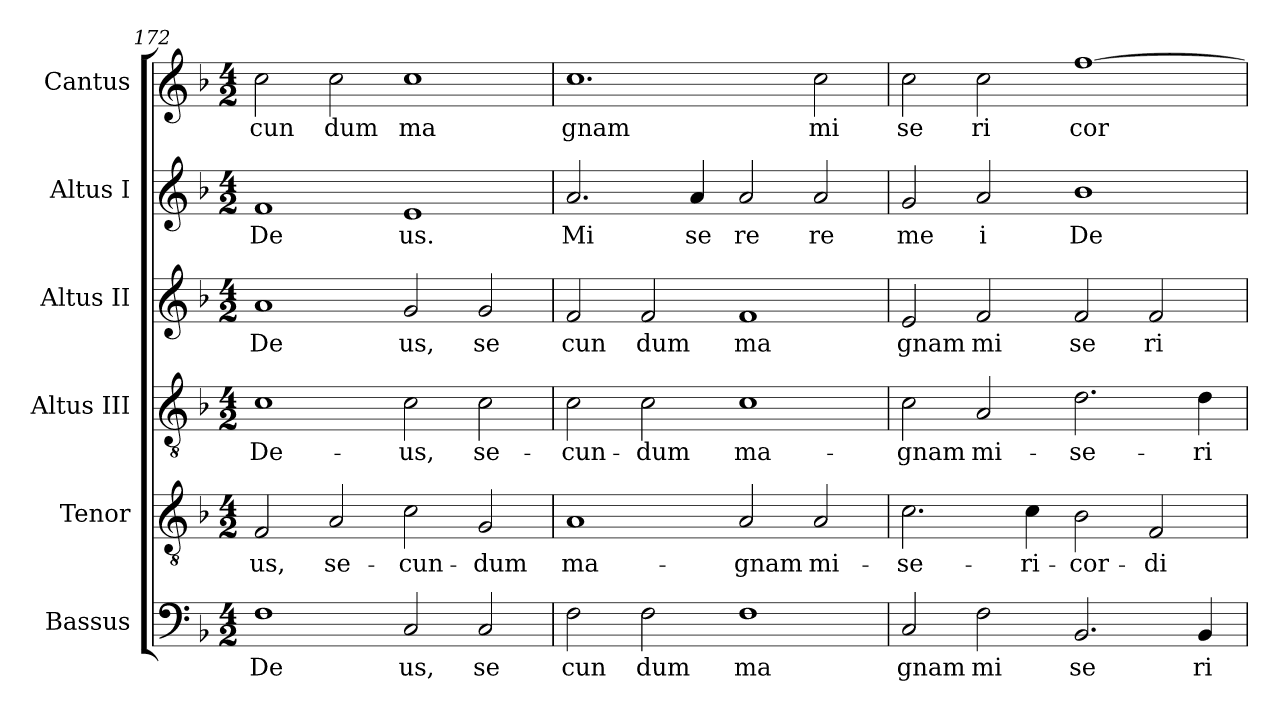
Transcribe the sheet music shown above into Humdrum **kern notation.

**kern	**text	**kern	**text	**kern	**text	**kern	**text	**kern	**text	**kern	**text
*part6	*part6	*part5	*part5	*part4	*part4	*part3	*part3	*part2	*part2	*part1	*part1
*staff6	*staff6	*staff5	*staff5	*staff4	*staff4	*staff3	*staff3	*staff2	*staff2	*staff1	*staff1
*I"Bassus	*	*I"Tenor	*	*I"Altus III	*	*I"Altus II	*	*I"Altus I	*	*I"Cantus	*
*I'Bassus	*	*I'Tenor	*	*I'Altus III	*	*I'Altus II	*	*I'Altus I	*	*I'Cantus	*
*clefF4	*	*clefGv2	*	*clefGv2	*	*clefG2	*	*clefG2	*	*clefG2	*
*ITrd-3c-5	*	*ITrd-3c-5	*	*ITrd-3c-5	*	*ITrd-3c-5	*	*	*	*ITrd-3c-5	*
*k[b-e-]	*	*k[b-e-]	*	*k[b-e-]	*	*k[b-e-]	*	*k[b-]	*	*k[b-e-]	*
*B-:	*	*B-:	*	*B-:	*	*B-:	*	*F:	*	*B-:	*
*M4/2	*	*M4/2	*	*M4/2	*	*M4/2	*	*M4/2	*	*M4/2	*
=172	=172	=172	=172	=172	=172	=172	=172	=172	=172	=172	=172
!	!LO:LY:b:cj	!	!LO:LY:b:cj	!	!LO:LY:b:cj	!	!LO:LY:b:cj	!	!LO:LY:b:cj	!	!LO:LY:b:cj
1B-	De	2B-/	-us,	1f	De-	1dd	De	1f	De	2ff\	cun
!	!	!	!LO:LY:b:cj	!	!	!	!	!	!	!	!LO:LY:b:cj
.	.	2d/	se-	.	.	.	.	.	.	2ff\	dum
!	!LO:LY:b:cj	!	!LO:LY:b:cj	!	!LO:LY:b:cj	!	!LO:LY:b:cj	!	!LO:LY:b:cj	!	!LO:LY:b:cj
2F/	us,	2f\	-cun-	2f\	-us,	2cc/	us,	1e	us.	1ff	ma
!	!LO:LY:b:cj	!	!LO:LY:b:cj	!	!LO:LY:b:cj	!	!LO:LY:b:cj	!	!	!	!
2F/	se	2c/	-dum	2f\	se-	2cc/	se	.	.	.	.
=173	=173	=173	=173	=173	=173	=173	=173	=173	=173	=173	=173
!	!LO:LY:b:cj	!	!LO:LY:b:cj	!	!LO:LY:b:cj	!	!LO:LY:b:cj	!	!LO:LY:b:cj	!	!LO:LY:b:cj
2B-\	cun	1d	ma-	2f\	-cun-	2b-/	cun	2.a/	Mi	1.ff	gnam
!	!LO:LY:b:cj	!	!	!	!LO:LY:b:cj	!	!LO:LY:b:cj	!	!	!	!
2B-\	dum	.	.	2f\	-dum	2b-/	dum	.	.	.	.
!	!	!	!	!	!	!	!	!	!LO:LY:b:cj	!	!
.	.	.	.	.	.	.	.	4a/	se	.	.
!	!LO:LY:b:cj	!	!LO:LY:b:cj	!	!LO:LY:b:cj	!	!LO:LY:b:cj	!	!LO:LY:b:cj	!	!
1B-	ma	2d/	-gnam	1f	ma-	1b-	ma	2a/	re	.	.
!	!	!	!LO:LY:b:cj	!	!	!	!	!	!LO:LY:b:cj	!	!LO:LY:b:cj
.	.	2d/	mi-	.	.	.	.	2a/	re	2ff\	mi
=174	=174	=174	=174	=174	=174	=174	=174	=174	=174	=174	=174
!	!LO:LY:b:cj	!	!LO:LY:b:cj	!	!LO:LY:b:cj	!	!LO:LY:b:cj	!	!LO:LY:b:cj	!	!LO:LY:b:cj
2F/	gnam	2.f\	-se-	2f\	-gnam	2a/	gnam	2g/	me	2ff\	se
!	!LO:LY:b:cj	!	!	!	!LO:LY:b:cj	!	!LO:LY:b:cj	!	!LO:LY:b:cj	!	!LO:LY:b:cj
2B-\	mi	.	.	2d/	mi-	2b-/	mi	2a/	i	2ff\	ri
!	!	!	!LO:LY:b:cj	!	!	!	!	!	!	!	!
.	.	4f\	-ri-	.	.	.	.	.	.	.	.
!	!LO:LY:b:cj	!	!LO:LY:b:cj	!	!LO:LY:b:cj	!	!LO:LY:b:cj	!	!LO:LY:b:cj	!	!LO:LY:b:cj
2.E-/	se	2e-\	-cor-	2.g\	-se-	2b-/	se	1b-	De	[>1bb-	cor
!	!	!	!LO:LY:b:cj	!	!	!	!LO:LY:b:cj	!	!	!	!
.	.	2B-/	-di-	.	.	2b-/	ri	.	.	.	.
!	!LO:LY:b:cj	!	!	!	!LO:LY:b:cj	!	!	!	!	!	!
4E-/	ri	.	.	4g\	-ri-	.	.	.	.	.	.
=	=	=	=	=	=	=	=	=	=	=	=
*-	*-	*-	*-	*-	*-	*-	*-	*-	*-	*-	*-
